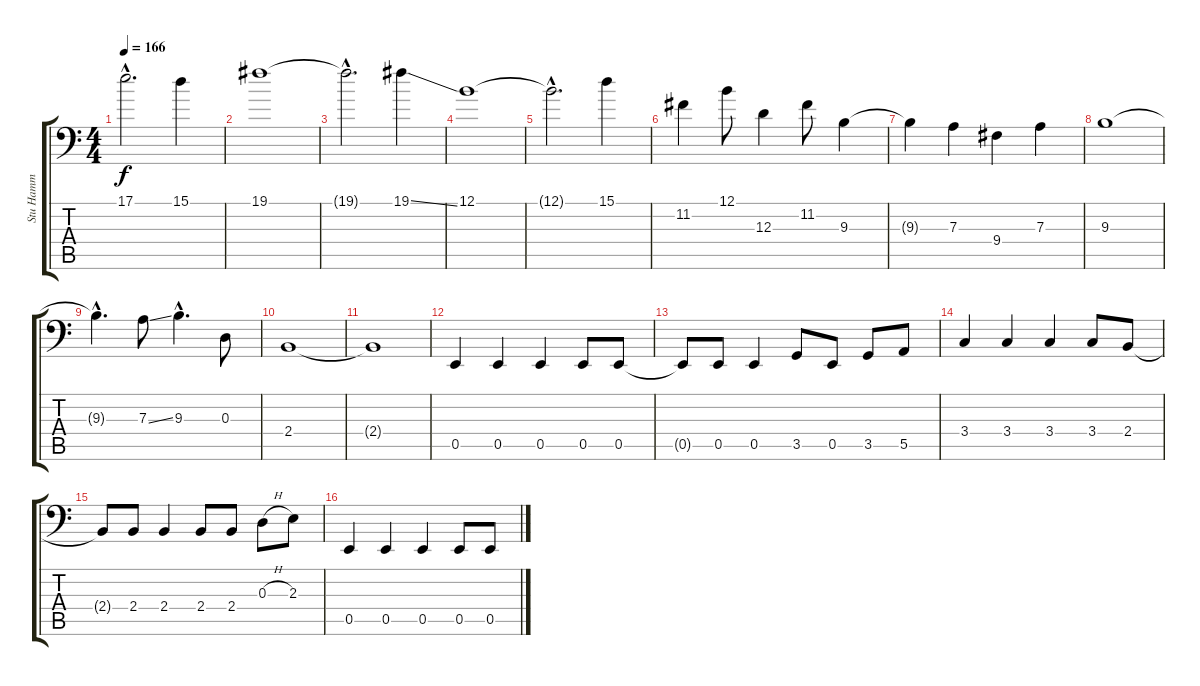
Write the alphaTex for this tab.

\track ("Stu Hamm" "Stu Hamm") {instrument electricbassfinger}
\staff {score tabs}
\tuning (B2 G2 D2 A1 E1 D1) {hide}
\ts (4 4)
\tempo 166
\clef f4
\ks c
17.1{hac t}.2{d dy f} 15.1.4 |
19.1.1 |
19.1{hac t}.2{d} 19.1{ss}.4 |
12.1.1 |
12.1{hac t}.2{d} 15.1.4 |
11.2.4 12.1.8 12.3.4 11.2.8 9.3.4 |
9.3{t}.4 7.3.4 9.4.4 7.3.4 |
9.3.1 |
9.3{hac t}.4{d} 7.3{ss}.8 9.3{hac}.4{d} 0.3.8 |
2.4.1 |
2.4{t}.1 |
0.5.4 0.5.4 0.5.4 0.5.8 0.5.8 |
0.5{t}.8 0.5.8 0.5.4 3.5.8 0.5.8 3.5.8 5.5.8 |
3.4.4 3.4.4 3.4.4 3.4.8 2.4.8 |
2.4{t}.8 2.4.8 2.4.4 2.4.8 2.4.8 0.3{h}.8 2.3.8 |
0.5.4 0.5.4 0.5.4 0.5.8 0.5.8
